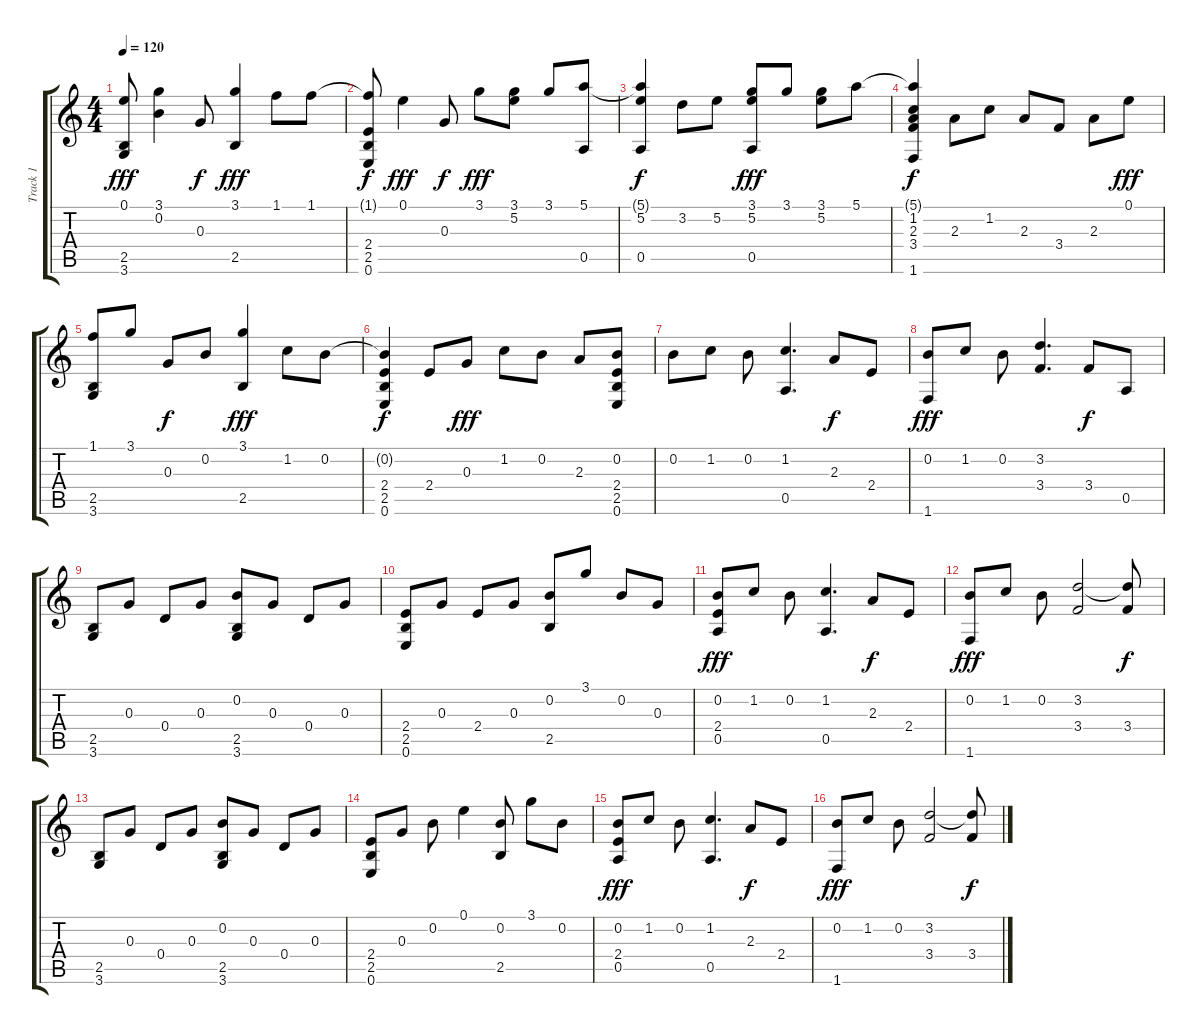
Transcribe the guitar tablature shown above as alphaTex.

\track ("Track 1" "Track 1") {instrument acousticguitarsteel}
\staff {score tabs}
\tuning (E4 B3 G3 D3 A2 E2) {hide}
\ts (4 4)
\tempo 120
\clef g2
\ks c
(0.1 2.5 3.6).8{dy fff} (3.1 0.2).4 0.3.8{dy f} (3.1 2.5).4{dy fff} 1.1.8 1.1.8 |
(1.1{t} 2.4 2.5 0.6).8{dy f} 0.1.4{dy fff} 0.3.8{dy f} 3.1.8{dy fff} (3.1 5.2).8 3.1.8 (5.1 0.5).8 |
(5.1{t} 5.2 0.5).4{dy f} 3.2.8 5.2.8 (3.1 5.2 0.5).8{dy fff} 3.1.8 (3.1 5.2).8 5.1.8 |
(5.1{t} 1.2 2.3 3.4 1.6).4{dy f} 2.3.8 1.2.8 2.3.8 3.4.8 2.3.8 0.1.8{dy fff} |
(1.1 2.5 3.6).8 3.1.8 0.3.8{dy f} 0.2.8 (3.1 2.5).4{dy fff} 1.2.8 0.2.8 |
(0.2{t} 2.4 2.5 0.6).4{dy f} 2.4.8 0.3.8{dy fff} 1.2.8 0.2.8 2.3.8 (0.2 2.4 2.5 0.6).8 |
0.2.8 1.2.8 0.2.8 (1.2 0.5).4{d} 2.3.8{dy f} 2.4.8 |
(0.2 1.6).8{dy fff} 1.2.8 0.2.8 (3.2 3.4).4{d} 3.4.8{dy f} 0.5.8 |
(2.5 3.6).8 0.3.8 0.4.8 0.3.8 (0.2 2.5 3.6).8 0.3.8 0.4.8 0.3.8 |
(2.4 2.5 0.6).8 0.3.8 2.4.8 0.3.8 (0.2 2.5).8 3.1.8 0.2.8 0.3.8 |
(0.2 2.4 0.5).8{dy fff} 1.2.8 0.2.8 (1.2 0.5).4{d} 2.3.8{dy f} 2.4.8 |
(0.2 1.6).8{dy fff} 1.2.8 0.2.8 (3.2 3.4).2 (3.2{t} 3.4).8{dy f} |
(2.5 3.6).8 0.3.8 0.4.8 0.3.8 (0.2 2.5 3.6).8 0.3.8 0.4.8 0.3.8 |
(2.4 2.5 0.6).8 0.3.8 0.2.8 0.1.4 (0.2 2.5).8 3.1.8 0.2.8 |
(0.2 2.4 0.5).8{dy fff} 1.2.8 0.2.8 (1.2 0.5).4{d} 2.3.8{dy f} 2.4.8 |
(0.2 1.6).8{dy fff} 1.2.8 0.2.8 (3.2 3.4).2 (3.2{t} 3.4).8{dy f}
